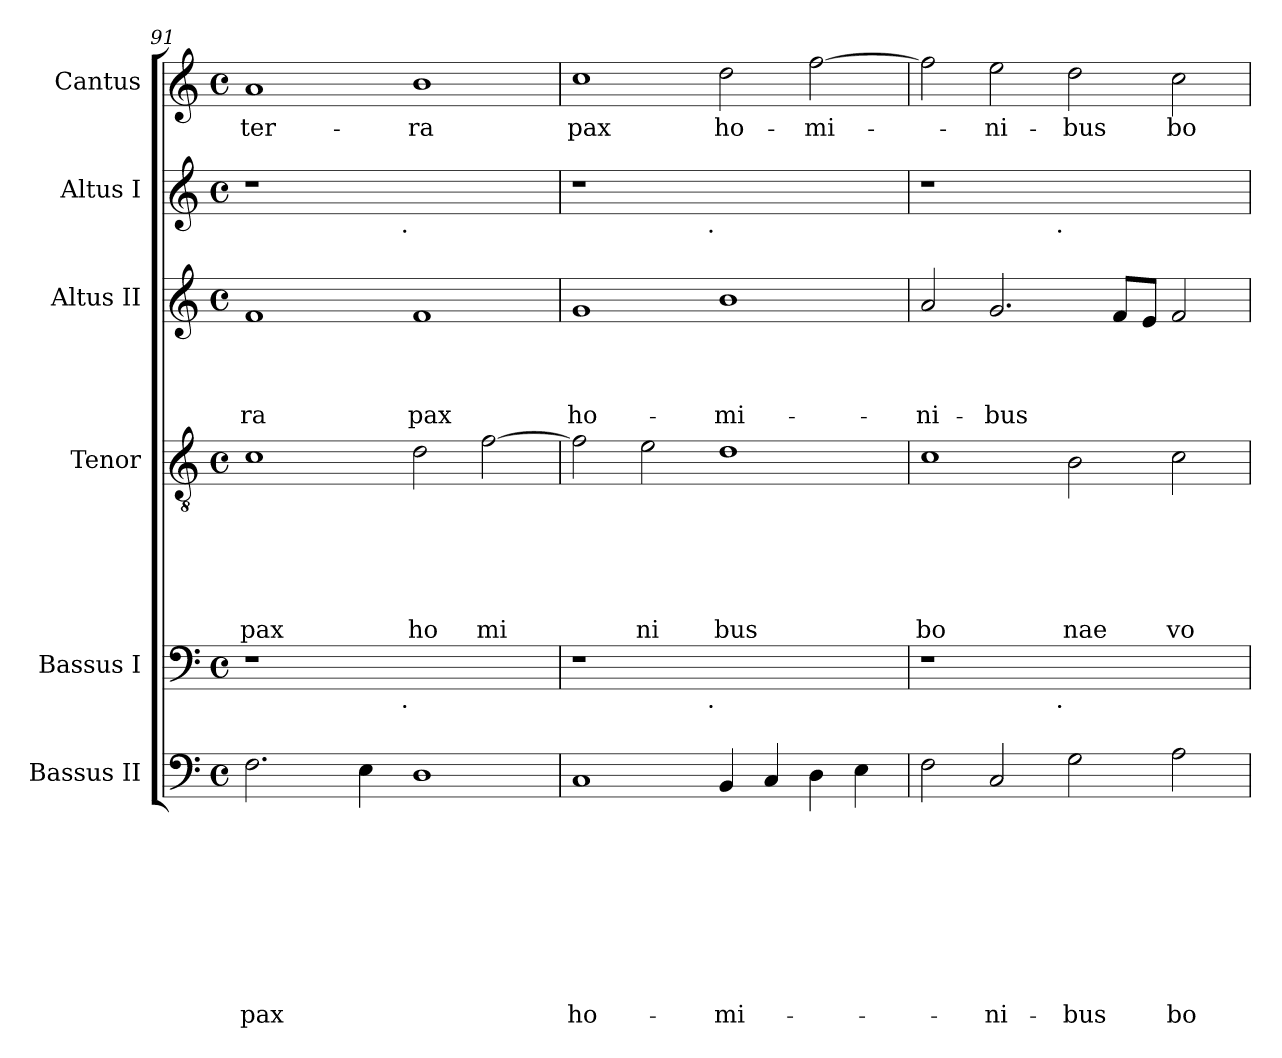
**kern	**text	**text	**text	**text	**text	**text	**text	**text	**text	**kern	**kern	**text	**text	**text	**text	**text	**text	**kern	**text	**text	**text	**text	**kern	**kern	**text
*part6	*part6	*part6	*part6	*part6	*part6	*part6	*part6	*part6	*part6	*part5	*part4	*part4	*part4	*part4	*part4	*part4	*part4	*part3	*part3	*part3	*part3	*part3	*part2	*part1	*part1
*staff6	*staff6	*staff6	*staff6	*staff6	*staff6	*staff6	*staff6	*staff6	*staff6	*staff5	*staff4	*staff4	*staff4	*staff4	*staff4	*staff4	*staff4	*staff3	*staff3	*staff3	*staff3	*staff3	*staff2	*staff1	*staff1
*I"Bassus II	*	*	*	*	*	*	*	*	*	*I"Bassus I	*I"Tenor	*	*	*	*	*	*	*I"Altus II	*	*	*	*	*I"Altus I	*I"Cantus	*
*I'B II	*	*	*	*	*	*	*	*	*	*I'B I	*I'T	*	*	*	*	*	*	*I'A II	*	*	*	*	*I'A I	*	*
*clefF4	*	*	*	*	*	*	*	*	*	*clefF4	*clefGv2	*	*	*	*	*	*	*clefG2	*	*	*	*	*clefG2	*clefG2	*
*k[]	*	*	*	*	*	*	*	*	*	*k[]	*k[]	*	*	*	*	*	*	*k[]	*	*	*	*	*k[]	*k[]	*
*C:	*	*	*	*	*	*	*	*	*	*C:	*C:	*	*	*	*	*	*	*C:	*	*	*	*	*C:	*C:	*
*M4/4	*	*	*	*	*	*	*	*	*	*M4/4	*M4/4	*	*	*	*	*	*	*M4/4	*	*	*	*	*M4/4	*M4/4	*
*met(c)	*	*	*	*	*	*	*	*	*	*met(c)	*met(c)	*	*	*	*	*	*	*met(c)	*	*	*	*	*met(c)	*met(c)	*
=91	=91	=91	=91	=91	=91	=91	=91	=91	=91	=91	=91	=91	=91	=91	=91	=91	=91	=91	=91	=91	=91	=91	=91	=91	=91
!	!	!	!	!	!	!	!	!	!LO:LY:b	!	!	!	!	!	!	!	!LO:LY:b	!	!	!	!	!LO:LY:b	!	!	!LO:LY:b
*	*	*	*	*	*	*	*	*	*	*^	*	*	*	*	*	*	*	*	*	*	*	*	*^	*	*
2.F\	.	.	.	.	.	.	.	.	pax	1r	2ryy	1c	.	.	.	.	.	pax	1f	.	.	.	-ra	1r	2ryy	1a	ter-
.	.	.	.	.	.	.	.	.	.	.	4...ryy	.	.	.	.	.	.	.	.	.	.	.	.	.	4...ryy	.	.
4E\	.	.	.	.	.	.	.	.	.	.	.	.	.	.	.	.	.	.	.	.	.	.	.	.	.	.	.
!	!	!	!	!	!	!	!	!	!	!	!	!	!	!	!	!	!	!	!	!	!	!	!	!	!LO:TX:b:t=.	!	!
!	!	!	!	!	!	!	!	!	!	!	!LO:TX:b:t=.	!	!	!	!	!	!	!	!	!	!	!	!	!	!	!	!
.	.	.	.	.	.	.	.	.	.	.	1ryy	.	.	.	.	.	.	.	.	.	.	.	.	.	1ryy	.	.
!	!	!	!	!	!	!	!	!	!	!	!	!	!	!	!	!	!	!LO:LY:b	!	!	!	!	!LO:LY:b	!	!	!	!LO:LY:b
1D	.	.	.	.	.	.	.	.	.	1ryy	.	2d\	.	.	.	.	.	ho	1f	.	.	.	pax	1ryy	.	1b	-ra
!	!	!	!	!	!	!	!	!	!	!	!	!	!	!	!	!	!	!LO:LY:b	!	!	!	!	!	!	!	!	!
.	.	.	.	.	.	.	.	.	.	.	.	[>2f\	.	.	.	.	.	mi	.	.	.	.	.	.	.	.	.
.	.	.	.	.	.	.	.	.	.	.	32ryy	.	.	.	.	.	.	.	.	.	.	.	.	.	32ryy	.	.
=92	=92	=92	=92	=92	=92	=92	=92	=92	=92	=92	=92	=92	=92	=92	=92	=92	=92	=92	=92	=92	=92	=92	=92	=92	=92	=92	=92
!	!	!	!	!	!	!	!	!	!LO:LY:b	!	!	!	!	!	!	!	!	!	!	!	!	!	!LO:LY:b	!	!	!	!LO:LY:b
1C	.	.	.	.	.	.	.	.	ho-	1r	2ryy	2f\]	.	.	.	.	.	.	1g	.	.	.	ho-	1r	2ryy	1cc	pax
!	!	!	!	!	!	!	!	!	!	!	!	!	!	!	!	!	!	!LO:LY:b	!	!	!	!	!	!	!	!	!
.	.	.	.	.	.	.	.	.	.	.	4...ryy	2e\	.	.	.	.	.	ni	.	.	.	.	.	.	4...ryy	.	.
!	!	!	!	!	!	!	!	!	!	!	!	!	!	!	!	!	!	!	!	!	!	!	!	!	!LO:TX:b:t=.	!	!
!	!	!	!	!	!	!	!	!	!	!	!LO:TX:b:t=.	!	!	!	!	!	!	!	!	!	!	!	!	!	!	!	!
.	.	.	.	.	.	.	.	.	.	.	1ryy	.	.	.	.	.	.	.	.	.	.	.	.	.	1ryy	.	.
!	!	!	!	!	!	!	!	!	!LO:LY:b	!	!	!	!	!	!	!	!	!LO:LY:b	!	!	!	!	!LO:LY:b	!	!	!	!LO:LY:b
4BB/	.	.	.	.	.	.	.	.	-mi-	1ryy	.	1d	.	.	.	.	.	bus	1b	.	.	.	-mi-	1ryy	.	2dd\	ho-
4C/	.	.	.	.	.	.	.	.	.	.	.	.	.	.	.	.	.	.	.	.	.	.	.	.	.	.	.
!	!	!	!	!	!	!	!	!	!	!	!	!	!	!	!	!	!	!	!	!	!	!	!	!	!	!	!LO:LY:b
4D\	.	.	.	.	.	.	.	.	.	.	.	.	.	.	.	.	.	.	.	.	.	.	.	.	.	[>2ff\	-mi-
4E\	.	.	.	.	.	.	.	.	.	.	.	.	.	.	.	.	.	.	.	.	.	.	.	.	.	.	.
.	.	.	.	.	.	.	.	.	.	.	32ryy	.	.	.	.	.	.	.	.	.	.	.	.	.	32ryy	.	.
=93	=93	=93	=93	=93	=93	=93	=93	=93	=93	=93	=93	=93	=93	=93	=93	=93	=93	=93	=93	=93	=93	=93	=93	=93	=93	=93	=93
!	!	!	!	!	!	!	!	!	!	!	!	!	!	!	!	!	!	!LO:LY:b	!	!	!	!	!LO:LY:b	!	!	!	!
2F\	.	.	.	.	.	.	.	.	.	1r	2ryy	1c	.	.	.	.	.	bo	2a/	.	.	.	-ni-	1r	2ryy	2ff\]	.
!	!	!	!	!	!	!	!	!	!LO:LY:b	!	!	!	!	!	!	!	!	!	!	!	!	!	!LO:LY:b	!	!	!	!LO:LY:b
2C/	.	.	.	.	.	.	.	.	-ni-	.	4...ryy	.	.	.	.	.	.	.	2.g/	.	.	.	-bus	.	4...ryy	2ee\	-ni-
!	!	!	!	!	!	!	!	!	!	!	!	!	!	!	!	!	!	!	!	!	!	!	!	!	!LO:TX:b:t=.	!	!
!	!	!	!	!	!	!	!	!	!	!	!LO:TX:b:t=.	!	!	!	!	!	!	!	!	!	!	!	!	!	!	!	!
.	.	.	.	.	.	.	.	.	.	.	1ryy	.	.	.	.	.	.	.	.	.	.	.	.	.	1ryy	.	.
!	!	!	!	!	!	!	!	!	!LO:LY:b	!	!	!	!	!	!	!	!	!LO:LY:b	!	!	!	!	!	!	!	!	!LO:LY:b
2G\	.	.	.	.	.	.	.	.	-bus	1ryy	.	2B\	.	.	.	.	.	nae	.	.	.	.	.	1ryy	.	2dd\	-bus
.	.	.	.	.	.	.	.	.	.	.	.	.	.	.	.	.	.	.	8f/L	.	.	.	.	.	.	.	.
.	.	.	.	.	.	.	.	.	.	.	.	.	.	.	.	.	.	.	8e/J	.	.	.	.	.	.	.	.
!	!	!	!	!	!	!	!	!	!LO:LY:b	!	!	!	!	!	!	!	!	!LO:LY:b	!	!	!	!	!	!	!	!	!LO:LY:b
2A\	.	.	.	.	.	.	.	.	bo-	.	.	2c\	.	.	.	.	.	vo	2f/	.	.	.	.	.	.	2cc\	bo-
.	.	.	.	.	.	.	.	.	.	.	32ryy	.	.	.	.	.	.	.	.	.	.	.	.	.	32ryy	.	.
*	*	*	*	*	*	*	*	*	*	*v	*v	*	*	*	*	*	*	*	*	*	*	*	*	*v	*v	*	*
=	=	=	=	=	=	=	=	=	=	=	=	=	=	=	=	=	=	=	=	=	=	=	=	=	=
*-	*-	*-	*-	*-	*-	*-	*-	*-	*-	*-	*-	*-	*-	*-	*-	*-	*-	*-	*-	*-	*-	*-	*-	*-	*-
